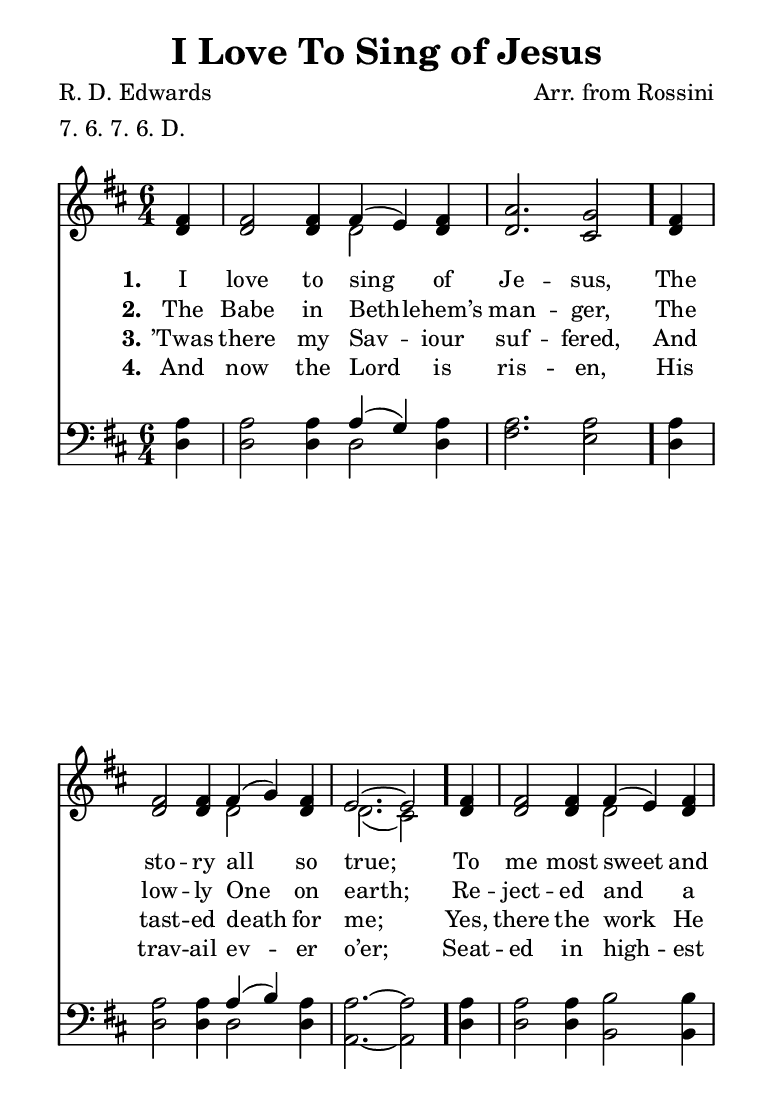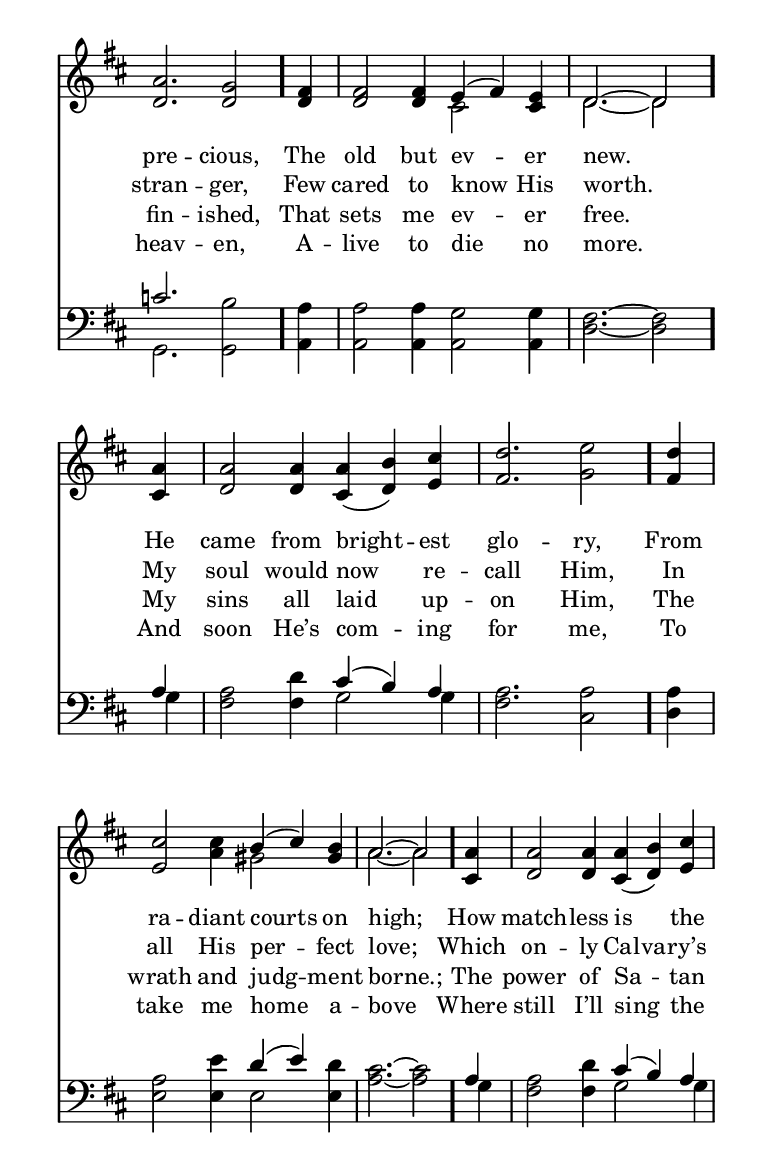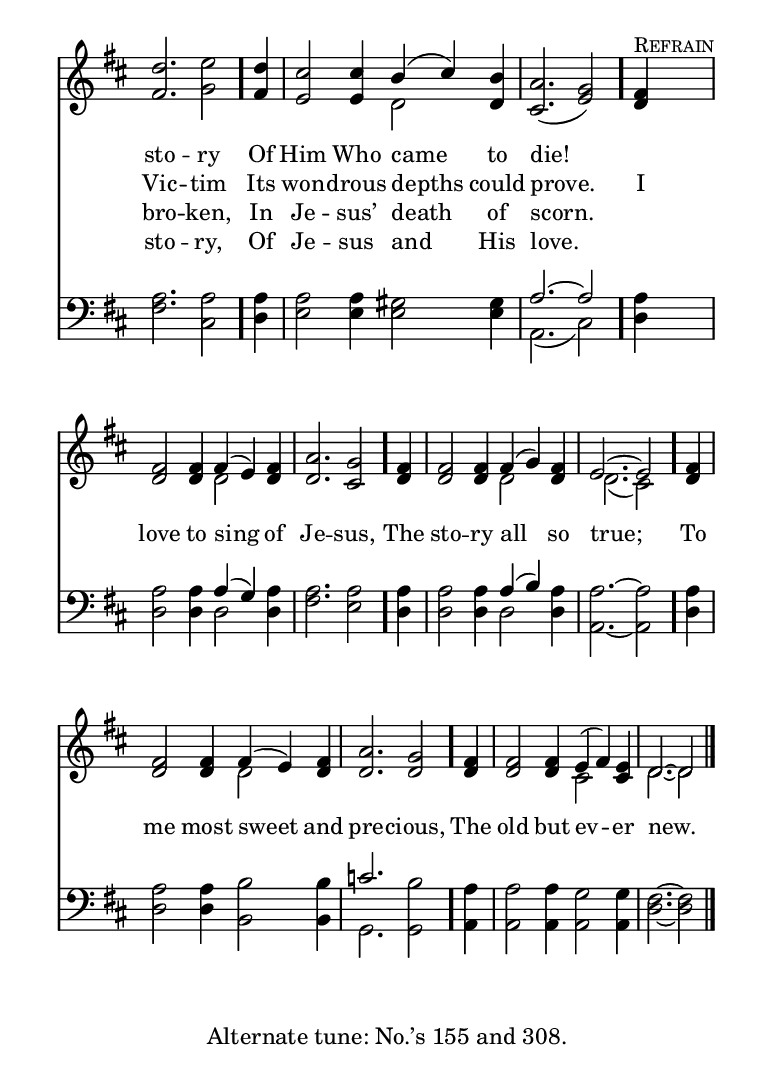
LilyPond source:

\include "common/global.ily"
\paper {
  \include "common/paper.ily"
  ragged-last-bottom = ##t
  systems-per-page = #(cond (is-eogsized 4) (#t #f))
  system-count = #(cond (is-eogsized 6) (#t #f))
  page-count = #(cond (is-eogsized 2) (#t #f))
}

\header{
  hymnnumber = "339"
  title = "I Love To Sing of Jesus"
  tunename = "Hora Novissima"
  meter = "7. 6. 7. 6. D."
  poet = "R. D. Edwards"
  composer = "Arr. from Rossini"
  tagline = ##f
}

global = {
  \include "common/overrides.ily"
  \override Staff.TimeSignature.style = #'numbered
  \time 6/4
  \override Score.MetronomeMark.transparent = ##t % hide all fermata changes too
  \tempo 4=140
  \key d \major
  \partial 4
  \autoBeamOff
}

notesSoprano = {
\global
\relative c' {

  fis4 | fis2 fis4 fis( e) fis | a2. g2
  fis4 | fis2 fis4 fis( g) fis | e2. ~ e2 \eogbreak
  fis4 | fis2 fis4 fis( e) fis | a2. g2
  fis4 | fis2 fis4 e( fis) e | d2. ~ d2 \eogbreak

  a'4 | a2 a4 a( b) cis | d2. e2
  d4 | cis2 cis4 b( cis) b | a2. ~ a2 \eogbreak
  a4 | a2 a4 a( b) cis | d2. e2
  d4 | cis2 cis4 b( cis) b | a2.( g2) \eogbreak

  fis4^\markup { \small \caps "Refrain" } | fis2 fis4 fis( e) fis | a2. g2
  fis4 | fis2 fis4 fis( g) fis | e2. ~ e2 \eogbreak
  fis4 | fis2 fis4 fis( e) fis | a2. g2
  fis4 | fis2 fis4 e( fis) e | d2. ~ d2

  \bar "|."

}
}

notesAlto = {
\global
\relative e' {

  d4 | d2 d4 d2 d4 | d2. cis2
  d4 | d2 d4 d2 d4 | d2.( cis2)
  d4 | d2 d4 d2 d4 | d2. d2
  d4 | d2 d4 cis2 cis4 | d2. ~ d2

  cis4 | d2 d4 cis( d) e | fis2. g2
  fis4 | e2 a4 gis2 gis4 | a2. ~ a2
  cis,4 | d2 d4 cis( d) e | fis2. g2
  fis4 | e2 e4 d2 d4 | cis2.( e2)

  d4 | d2 d4 d2 d4 | d2. cis2
  d4 | d2 d4 d2 d4 | d2.( cis2)
  d4 | d2 d4 d2 d4 | d2. d2
  d4 | d2 d4 cis2 cis4 | d2. ~ d2

}
}

notesTenor = {
\global
\relative a {

  a4 | a2 a4 a( g) a | a2. a2
  a4 | a2 a4 a( b) a | a2. ~ a2
  a4 | a2 a4 b2 b4 | c2. b2
  a4 | a2 a4 g2 g4 | fis2. ~ fis2

  a4 | a2 d4 cis( b) a | a2. a2
  a4 | a2 e'4 d( e) d | cis2. ~ cis2
  a4 | a2 d4 cis( b) a | a2. a2
  a4 | a2 a4 gis2 gis4 | a2. ~ a2

  a4 | a2 a4 a( g) a | a2. a2
  a4 | a2 a4 a( b) a | a2. ~ a2
  a4 | a2 a4 b2 b4 | c2. b2
  a4 | a2 a4 g2 g4 | fis2. ~ fis2

}
}

notesBass = {
\global
\relative f {

  d4 | d2 d4 d2 d4 | fis2. e2
  d4 | d2 d4 d2 d4 | a2. ~ a2
  d4 | d2 d4 b2 b4 | g2. g2
  a4 | a2 a4 a2 a4 | d2. ~ d2

  g4 | fis2 fis4 g2 g4 | fis2. cis2
  d4 | e2 e4 e2 e4 | a2. ~ a2
  g4 | fis2 fis4 g2 g4 | fis2. cis2
  d4 | e2 e4 e2 e4 | a,2.( cis2)

  d4 | d2 d4 d2 d4 | fis2. e2
  d4 | d2 d4 d2 d4 | a2. ~ a2
  d4 | d2 d4 b2 b4 | g2. g2
  a4 | a2 a4 a2 a4 | d2. ~ d2

}
}

Refrain = \lyricmode {

I love to sing of Je -- sus, \bar "."
The sto -- ry all so true; \bar "."
To me most sweet and pre -- cious, \bar "."
The old but ev -- er new. \bar "."

}

wordsA = \lyricmode {
\set stanza = "1."

I love to sing of Je -- sus, \bar "."
The sto -- ry all so true; \bar "."
To me most sweet and pre -- cious, \bar "."
The old but ev -- er new. \bar "."
He came from bright -- est glo -- ry, \bar "."
From ra -- diant courts on high; \bar "."
How match -- less is the sto -- ry \bar "."
Of Him Who came to die! \bar "."

}

wordsB = \lyricmode {
\set stanza = "2."

The Babe in Beth -- lehem’s man -- ger,
The low -- ly One on earth;
Re -- ject -- ed and a stran -- ger,
Few cared to know His worth.
My soul would now re -- call Him,
In all His per -- fect love;
Which on -- ly { \mon } Cal -- va -- { \moff } ry’s Vic -- tim
Its won -- drous depths could prove.

\Refrain

}

wordsC = \lyricmode {
\set stanza = "3."

’Twas there my Sav -- iour suf -- fered,
And tast -- ed death for me;
Yes, there the work He fin -- ished,
That sets me ev -- er free.
My sins all laid up -- on Him,
The wrath and judg -- ment borne.;
The power of Sa -- tan bro -- ken,
In Je -- sus’ death of scorn.

}

wordsD = \lyricmode {
\set stanza = "4."

And now the Lord is ris -- en,
His trav -- ail ev -- er o’er;
Seat -- ed in high -- est heav -- en,
A -- live to die no more.
And soon He’s com -- ing for me,
To take me home a -- bove
Where still I’ll sing the sto -- ry,
Of Je -- sus and His love.

}

\score {
  \context ChoirStaff <<
    \context Staff = upper <<
      \set Staff.autoBeaming = ##f
      \set ChoirStaff.systemStartDelimiter = #'SystemStartBar
      \set ChoirStaff.printPartCombineTexts = ##f
      \partcombine #'(2 . 9) \notesSoprano \notesAlto
      \context NullVoice = sopranos { \voiceOne << \notesSoprano >> }
      \context NullVoice = altos { \voiceTwo << \notesAlto >> }
      \context Lyrics = one   \lyricsto sopranos \wordsA
      \context Lyrics = two   \lyricsto sopranos \wordsB
      \context Lyrics = three \lyricsto sopranos \wordsC
      \context Lyrics = four  \lyricsto sopranos \wordsD
    >>
    \context Staff = men <<
      \set Staff.autoBeaming = ##f
      \clef bass
      \set ChoirStaff.printPartCombineTexts = ##f
      \partcombine #'(2 . 9) \notesTenor \notesBass
      \context NullVoice = tenors { \voiceOne << \notesTenor >> }
      \context NullVoice = basses { \voiceTwo << \notesBass >> }
    >>
  >>
  \layout {
    \include "common/layout.ily"
  }
  \midi{
    \include "common/midi.ily"
  }
}

% TODO move to first page, like original
\noPageBreak \markup { \fill-line { "Alternate tune: No.’s 155 and 308." } }

\version "2.19.49"  % necessary for upgrading to future LilyPond versions.

% vi:set et ts=2 sw=2 ai nocindent syntax=lilypond:
